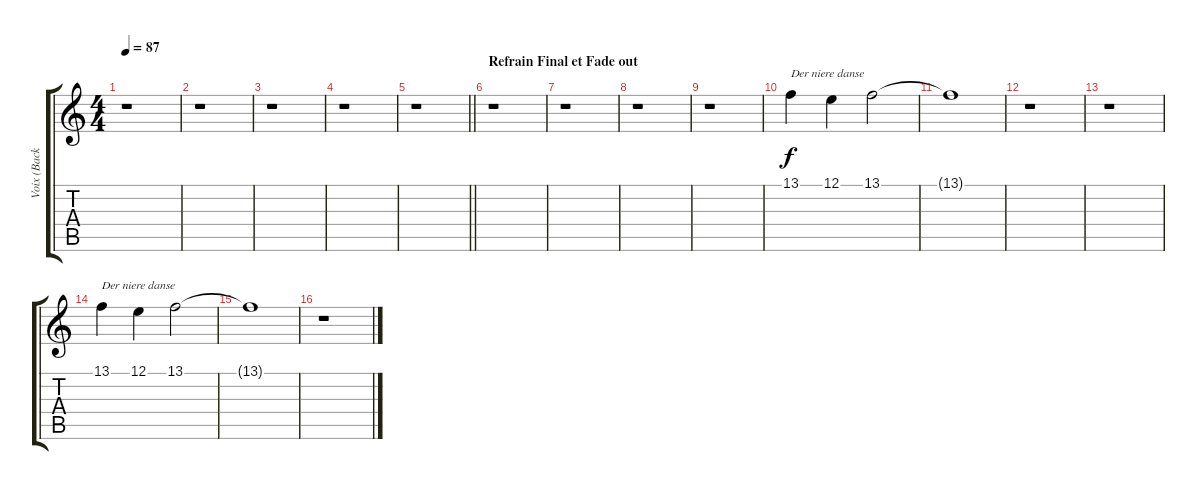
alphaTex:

\track ("Voix (Back)" "Voix (Back") {instrument ocarina}
\staff {score tabs}
\tuning (E4 B3 G3 D3 A2 E2) {hide}
\ts (4 4)
\tempo 87
\clef g2
\ks c
r.1{dy f} |
r.1 |
r.1 |
r.1 |
\barLineRight lightlight
r.1 |
\section ("" "Refrain Final et Fade out")
r.1 |
r.1 |
r.1 |
r.1 |
13.1.4{txt "Der niere danse"} 12.1.4 13.1.2 |
13.1{t}.1 |
r.1 |
r.1 |
13.1.4{txt "Der niere danse"} 12.1.4 13.1.2 |
13.1{t}.1 |
r.1
